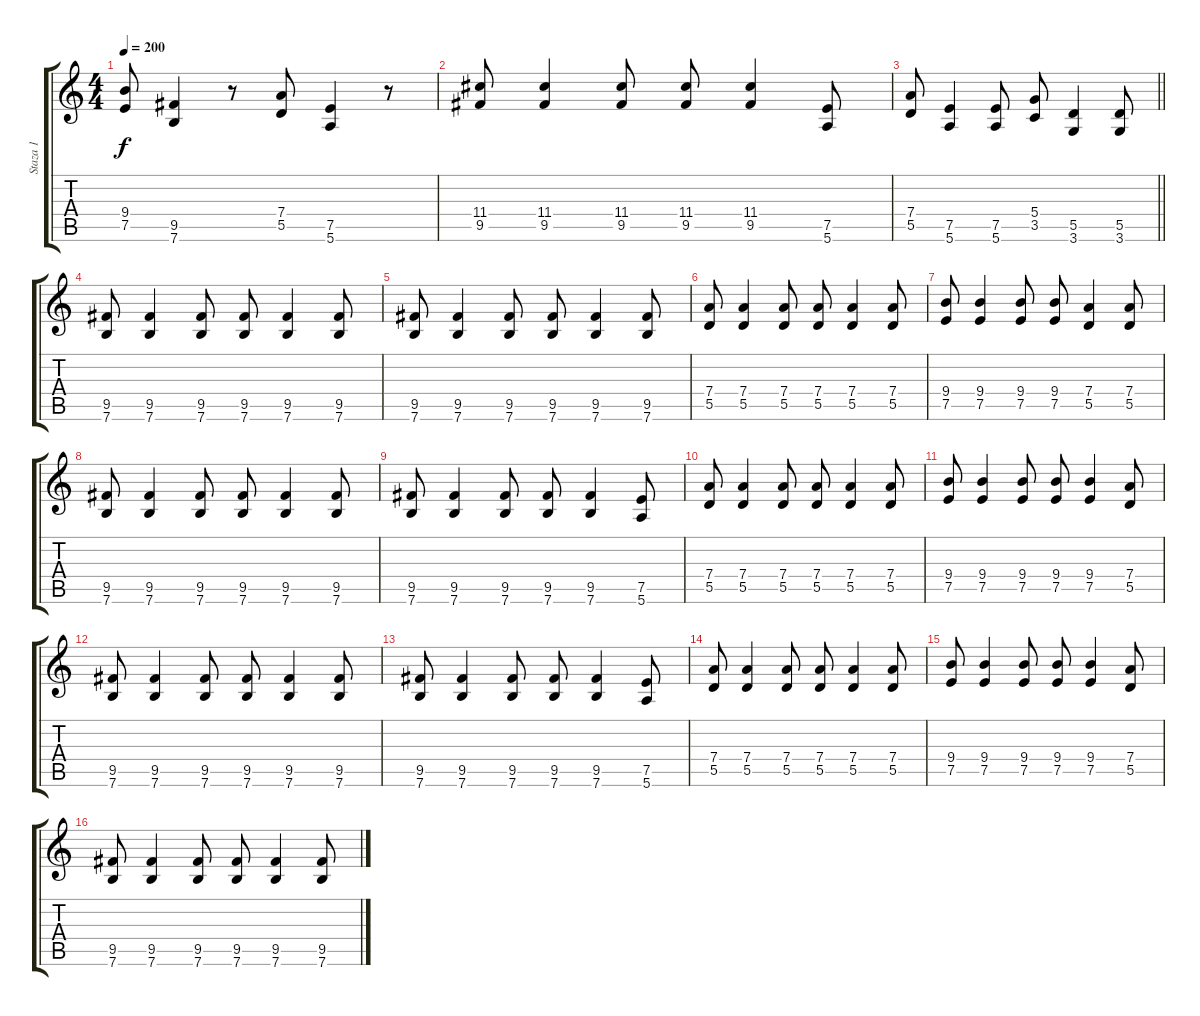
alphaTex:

\track ("Staza 1" "Staza 1") {instrument distortionguitar}
\staff {score tabs}
\tuning (E4 B3 G3 D3 A2 E2) {hide}
\ts (4 4)
\tempo 200
\clef g2
\ks c
(9.4 7.5).8{dy f} (9.5 7.6).4 r.8 (7.4 5.5).8 (7.5 5.6).4 r.8 |
(11.4 9.5).8 (11.4 9.5).4 (11.4 9.5).8 (11.4 9.5).8 (11.4 9.5).4 (7.5 5.6).8 |
\barLineRight lightlight
(7.4 5.5).8 (7.5 5.6).4 (7.5 5.6).8 (5.4 3.5).8 (5.5 3.6).4 (5.5 3.6).8 |
(9.5 7.6).8 (9.5 7.6).4 (9.5 7.6).8 (9.5 7.6).8 (9.5 7.6).4 (9.5 7.6).8 |
(9.5 7.6).8 (9.5 7.6).4 (9.5 7.6).8 (9.5 7.6).8 (9.5 7.6).4 (9.5 7.6).8 |
(7.4 5.5).8 (7.4 5.5).4 (7.4 5.5).8 (7.4 5.5).8 (7.4 5.5).4 (7.4 5.5).8 |
(9.4 7.5).8 (9.4 7.5).4 (9.4 7.5).8 (9.4 7.5).8 (7.4 5.5).4 (7.4 5.5).8 |
(9.5 7.6).8 (9.5 7.6).4 (9.5 7.6).8 (9.5 7.6).8 (9.5 7.6).4 (9.5 7.6).8 |
(9.5 7.6).8 (9.5 7.6).4 (9.5 7.6).8 (9.5 7.6).8 (9.5 7.6).4 (7.5 5.6).8 |
(7.4 5.5).8 (7.4 5.5).4 (7.4 5.5).8 (7.4 5.5).8 (7.4 5.5).4 (7.4 5.5).8 |
(9.4 7.5).8 (9.4 7.5).4 (9.4 7.5).8 (9.4 7.5).8 (9.4 7.5).4 (7.4 5.5).8 |
(9.5 7.6).8 (9.5 7.6).4 (9.5 7.6).8 (9.5 7.6).8 (9.5 7.6).4 (9.5 7.6).8 |
(9.5 7.6).8 (9.5 7.6).4 (9.5 7.6).8 (9.5 7.6).8 (9.5 7.6).4 (7.5 5.6).8 |
(7.4 5.5).8 (7.4 5.5).4 (7.4 5.5).8 (7.4 5.5).8 (7.4 5.5).4 (7.4 5.5).8 |
(9.4 7.5).8 (9.4 7.5).4 (9.4 7.5).8 (9.4 7.5).8 (9.4 7.5).4 (7.4 5.5).8 |
(9.5 7.6).8 (9.5 7.6).4 (9.5 7.6).8 (9.5 7.6).8 (9.5 7.6).4 (9.5 7.6).8
